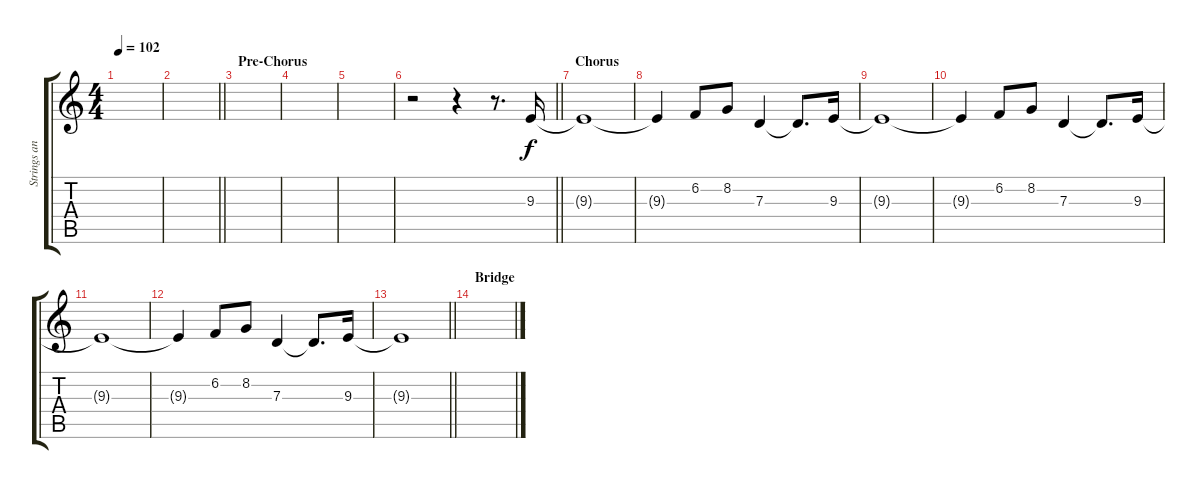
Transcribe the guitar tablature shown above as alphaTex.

\track ("Strings and Effects" "Strings an") {instrument pad7halo}
\staff {score tabs}
\tuning (E4 B3 G3 D3 A2 E2) {hide}
\ts (4 4)
\tempo 102
\clef g2
\ks c
|
\barLineRight lightlight
|
\section ("" "Pre-Chorus")
|
|
|
\barLineRight lightlight
r.2 r.4 r.8{d} 9.3.16{volume 6 instrument pad7halo} |
\section ("" "Chorus")
9.3{t}.1 |
9.3{t}.4 6.2.8 8.2.8 7.3.4 7.3{t}.8{d} 9.3.16 |
9.3{t}.1 |
9.3{t}.4 6.2.8 8.2.8 7.3.4 7.3{t}.8{d} 9.3.16 |
9.3{t}.1 |
9.3{t}.4 6.2.8 8.2.8 7.3.4 7.3{t}.8{d} 9.3.16 |
\barLineRight lightlight
9.3{t}.1 |
\section ("" "Bridge")
